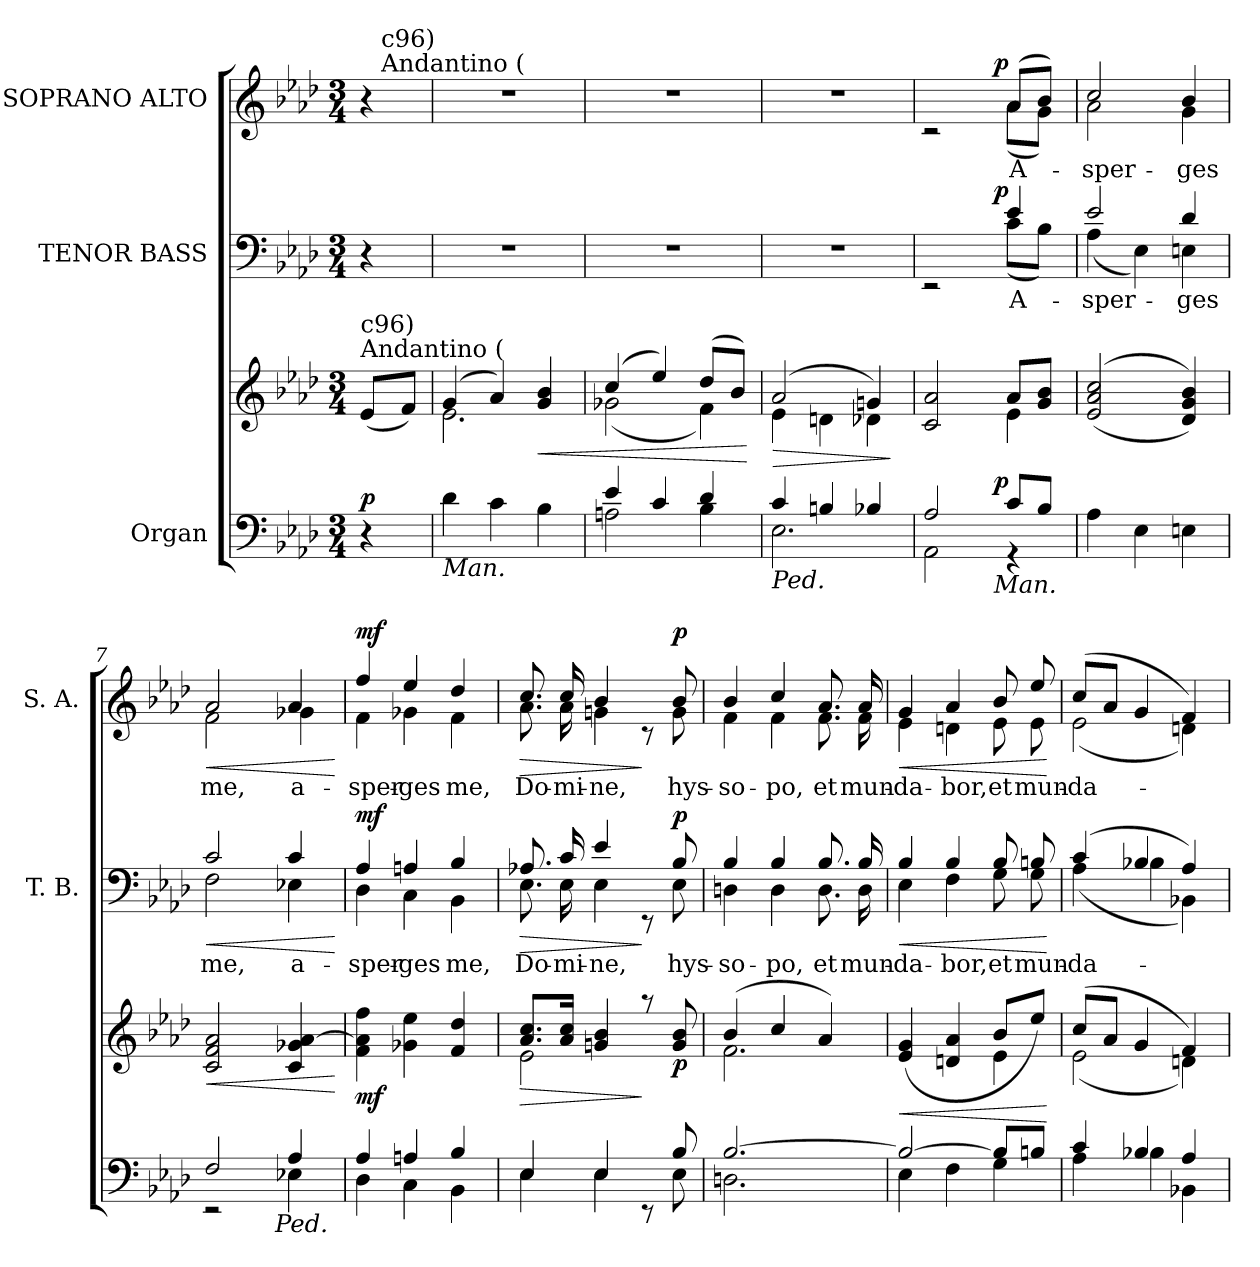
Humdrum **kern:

**kern	**kern	**dynam	**kern	**text	**dynam	**kern	**text	**dynam
*part3	*part3	*part3	*part2	*part2	*part2	*part1	*part1	*part1
*staff4	*staff3	*staff3/4	*staff2	*staff2	*staff2	*staff1	*staff1	*staff1
*I"Organ	*	*	*I"TENOR BASS	*	*	*I"SOPRANO ALTO	*	*
*	*	*	*I'T. B.	*	*	*I'S. A.	*	*
*clefF4	*clefG2	*	*clefF4	*	*	*clefG2	*	*
*k[b-e-a-d-]	*k[b-e-a-d-]	*	*k[b-e-a-d-]	*	*	*k[b-e-a-d-]	*	*
*A-:	*A-:	*	*A-:	*	*	*A-:	*	*
*M3/4	*M3/4	*	*M3/4	*	*	*M3/4	*	*
*MM144	*MM144	*	*MM144	*	*	*MM144	*	*
=1	=1	=1	=1	=1	=1	=1	=1	=1
!	!LO:TX:a:t=Andantino (	!	!	!	!	!	!	!
!	!LO:TX:a:t=c96)	!	!	!	!	!	!	!
!	!	!LO:DY:a=2	!	!	!	!	!	!
*	*	*	*	*	*	*^	*	*
4r	(<8e-/L	p	4r	.	.	4r	16ryy	.	.
*	*	*	*	*	*	*MM144	*	*	*
!	!	!	!	!	!	!	!LO:TX:a:t=Andantino (	!	!
!	!	!	!	!	!	!	!LO:TX:a:t=c96)	!	!
.	.	.	.	.	.	.	8.ryy	.	.
.	8f/J)	.	.	.	.	.	.	.	.
=2	=2	=2	=2	=2	=2	=2	=2	=2	=2
*	*^	*	*	*	*	*	*	*	*
!LO:TX:b:i:t=Man.	!	!	!	!	!	!	!	!	!	!
!	!	!	!	!LO:N:vis=1	!	!	!LO:N:vis=1	!	!	!
*	*	*	*	*	*	*	*v	*v	*	*
4d-\	(4g/	2.e-\	.	2.r	.	.	2.r	.	.
4c\	4a-/)	.	.	.	.	.	.	.	.
!	!	!	!LO:HP:b	!	!	!	!	!	!
4B-\	4g/ 4b-/	.	<	.	.	.	.	.	.
=3	=3	=3	=3	=3	=3	=3	=3	=3	=3
*^	*	*	*	*	*	*	*	*	*
!	!	!	!	!	!LO:N:vis=1	!	!	!LO:N:vis=1	!	!
4e-/	2An\	(4cc/	(<2g-X\	.	2.r	.	.	2.r	.	.
4c/	.	4ee-/)	.	.	.	.	.	.	.	.
4d-/	4B-\	(>8dd-/L	4f\)	.	.	.	.	.	.	.
.	.	8b-/J)	.	.	.	.	.	.	.	.
*v	*v	*	*	*	*	*	*	*	*	*
*	*v	*v	*	*	*	*	*	*	*
.	.	[	.	.	.	.	.	.
=4	=4	=4	=4	=4	=4	=4	=4	=4
*^	*	*	*	*	*	*	*	*
!LO:TX:b:i:t=Ped.	!	!	!	!	!	!	!	!	!
!	!	!	!LO:HP:b	!LO:N:vis=1	!	!	!LO:N:vis=1	!	!
*	*	*^	*	*	*	*	*	*	*
4c/	2.E-\	(2a-/	4e-\	>	2.r	.	.	2.r	.	.
4Bn/	.	.	4dn\	.	.	.	.	.	.	.
4B-X/	.	4gn/)	4d-X\	.	.	.	.	.	.	.
*v	*v	*	*	*	*	*	*	*	*	*
*	*v	*v	*	*	*	*	*	*	*
.	.	]	.	.	.	.	.	.
=5	=5	=5	=5	=5	=5	=5	=5	=5
*^	*^	*	*^	*	*	*^	*	*
*	*^	*	*	*	*	*^	*	*	*	*^	*	*
2A-/	2AA-\	4...ryy	2c/ 2a-/	2ryy	.	2ryy	2rEE	4...ryy	.	.	2ryy	2rc	4...ryy	.	.
!	!	!LO:TX:b:i:t=Man.	!	!	!	!	!	!	!	!	!	!	!	!	!
!	!	!	!	!	!LO:DY:a=2	!	!	!	!	!LO:DY:b	!	!	!	!	!LO:DY:a
.	.	4ryy	.	.	p	.	.	4ryy	.	p	.	.	4ryy	.	p
!	!	!	!	!	!	!	!	!	!LO:LY:a	!	!	!	!	!LO:LY:b	!
8c/L	4rGG	.	8a-/L	4e-\	.	4e-/	(<8c\L	.	A-	.	(>8a-/L	(<8a-\L	.	A-	.
8B-/J	.	.	8g/ 8b-/J	.	.	.	8B-\J)	.	.	.	8b-/J)	8g\J)	.	.	.
.	.	32ryy	.	.	.	.	.	32ryy	.	.	.	.	32ryy	.	.
=6	=6	=6	=6	=6	=6	=6	=6	=6	=6	=6	=6	=6	=6	=6	=6
!	!	!	!	!	!	!	!	!	!LO:LY:a	!	!	!	!	!LO:LY:b	!
*v	*v	*v	*	*	*	*	*v	*v	*	*	*	*v	*v	*	*
*	*v	*v	*	*	*	*	*	*	*	*	*
4A-\	(<(2e-/ 2a-/ 2cc/	.	2e-/	(<4A-\	-sper-	.	2cc/	2a-\	-sper-	.
4E-\	.	.	.	4E-\)	.	.	.	.	.	.
!	!	!	!	!	!LO:LY:a	!	!	!	!LO:LY:b	!
4En\	4d-/ 4g/ 4b-/))	.	4d-/	4En\	-ges	.	4b-/	4g\	-ges	.
=7	=7	=7	=7	=7	=7	=7	=7	=7	=7	=7
*^	*	*	*	*	*	*	*	*	*	*
!	!	!	!LO:HP:b	!	!	!LO:LY:a	!LO:HP:b	!	!	!LO:LY:b	!LO:HP:b
*	*^	*	*	*	*	*	*	*	*	*	*
2F/	2rEE	4...ryy	2c/ 2f/ 2a-/	<	2c/	2F\	me,	<	2a-/	2f\	me,	<
!	!	!LO:TX:b:i:t=Ped.	!	!	!	!	!	!	!	!	!	!
.	.	4ryy	.	.	.	.	.	.	.	.	.	.
!	!	!	!	!	!	!	!LO:LY:a	!	!	!	!LO:LY:b	!
4A-/	4E-X\	.	4c/ 4g-X/ [<4a-/	.	4c/	4E-X\	a-	.	4a-/	4g-X\	a-	.
.	.	32ryy	.	.	.	.	.	.	.	.	.	.
*	*	*	*	*	*v	*v	*	*	*	*	*	*
*	*	*	*	*	*	*	*	*v	*v	*	*
.	.	.	.	[	.	.	[	.	.	[
!!LO:LB:g=z
=8	=8	=8	=8	=8	=8	=8	=8	=8	=8	=8
!	!	!	!	!LO:DY:b	!	!LO:LY:a	!LO:DY:b	!	!LO:LY:b	!LO:DY:a
*	*v	*v	*	*	*^	*	*	*^	*	*
4A-/	4D-\	4f\ 4a-\] 4ff\	mf	4A-/	4D-\	-sper-	mf	4ff/	4f\	-sper-	mf
!	!	!	!	!	!	!LO:LY:a	!	!	!	!LO:LY:b	!
4An/	4C\	4g-X\ 4ee-\	.	4An/	4C\	-ges	.	4ee-/	4g-X\	-ges	.
!	!	!	!	!	!	!LO:LY:a	!	!	!	!LO:LY:b	!
4B-/	4BB-\	4f/ 4dd-/	.	4B-/	4BB-\	me,	.	4dd-/	4f\	me,	.
=9	=9	=9	=9	=9	=9	=9	=9	=9	=9	=9	=9
!	!	!	!LO:HP:b	!	!	!LO:LY:a	!LO:HP:b	!	!	!LO:LY:b	!LO:HP:b
*	*	*^	*	*	*	*	*	*	*	*	*
4E-/	4E-\	8.a-/ 8.cc/L	2e-\	>	8.A-X/	8.E-\	Do-	>	8.cc/	8.a-\	Do-	>
!	!	!	!	!	!	!	!LO:LY:a	!	!	!	!LO:LY:b	!
.	.	16a-/ 16cc/Jk	.	.	16c/	16E-\	-mi-	.	16cc/	16a-\	-mi-	.
!	!	!	!	!	!	!	!LO:LY:a	!	!	!	!LO:LY:b	!
4E-/	4E-\	4gn/ 4b-/	.	.	4e-/	4E-\	-ne,	.	4b-/	4gn\	-ne,	.
8ryy	8rEE	8raa	4ryy	]	8ryy	8rEE	.	]	8ryy	8rc	.	]
!	!	!	!	!LO:DY:b	!	!	!LO:LY:a	!LO:DY:b	!	!	!LO:LY:b	!LO:DY:a
8B-/	8E-\	8g/ 8b-/	.	p	8B-/	8E-\	hys-	p	8b-/	8g\	hys-	p
=10	=10	=10	=10	=10	=10	=10	=10	=10	=10	=10	=10	=10
!	!	!	!	!	!	!	!LO:LY:a	!	!	!	!LO:LY:b	!
[>2.B-/	2.Dn\	(4b-/	2.f\	.	4B-/	4Dn\	-so-	.	4b-/	4f\	-so-	.
!	!	!	!	!	!	!	!LO:LY:a	!	!	!	!LO:LY:b	!
.	.	4cc/	.	.	4B-/	4D\	-po,	.	4cc/	4f\	-po,	.
!	!	!	!	!	!	!	!LO:LY:a	!	!	!	!LO:LY:b	!
.	.	4a-/)	.	.	8.B-/	8.D\	et	.	8.a-/	8.f\	et	.
!	!	!	!	!	!	!	!LO:LY:a	!	!	!	!LO:LY:b	!
.	.	.	.	.	16B-/	16D\	mun-	.	16a-/	16f\	mun-	.
=11	=11	=11	=11	=11	=11	=11	=11	=11	=11	=11	=11	=11
!	!	!	!	!LO:HP:b	!	!	!LO:LY:a	!LO:HP:b	!	!	!LO:LY:b	!LO:HP:b
2B-/_	4E-\	(4e-/ 4g/	2ryy	<	4B-/	4E-\	-da-	<	4g/	4e-\	-da-	<
!	!	!	!	!	!	!	!LO:LY:a	!	!	!	!LO:LY:b	!
.	4F\	4dn/ 4a-/	.	.	4B-/	4F\	-bor,	.	4a-/	4dn\	-bor,	.
!	!	!	!	!	!	!	!LO:LY:a	!	!	!	!LO:LY:b	!
8B-/L]	4G\	8b-/L	4e-\	.	8B-/	8G\	et	.	8b-/	8e-\	et	.
!	!	!	!	!	!	!	!LO:LY:a	!	!	!	!LO:LY:b	!
8Bn/J	.	8ee-/J)	.	.	8Bn/	8G\	mun-	.	8ee-/	8e-\	mun-	.
*v	*v	*	*	*	*v	*v	*	*	*v	*v	*	*
*	*v	*v	*	*	*	*	*	*	*
.	.	[	.	.	[	.	.	[
=12	=12	=12	=12	=12	=12	=12	=12	=12
*^	*^	*	*	*	*	*	*	*
!	!	!	!	!	!	!LO:LY:a	!	!	!LO:LY:b	!
*	*	*	*	*	*^	*	*	*^	*	*
4c/	4A-\	(>8cc/L	(<2e-\	.	(4c/	(<4A-\	-da-	.	(>8cc/L	(<2e-\	-da-	.
.	.	8a-/J	.	.	.	.	.	.	8a-/J	.	.	.
4B-X/	4B-\	4g/	.	.	4B-X/	4B-\	.	.	4g/	.	.	.
4A-/	4BB-X\	4f/)	4dn\)	.	4A-/)	4BB-X\)	.	.	4f/)	4dn\)	.	.
*v	*v	*	*	*	*v	*v	*	*	*v	*v	*	*
*	*v	*v	*	*	*	*	*	*	*
=	=	=	=	=	=	=	=	=
*-	*-	*-	*-	*-	*-	*-	*-	*-
